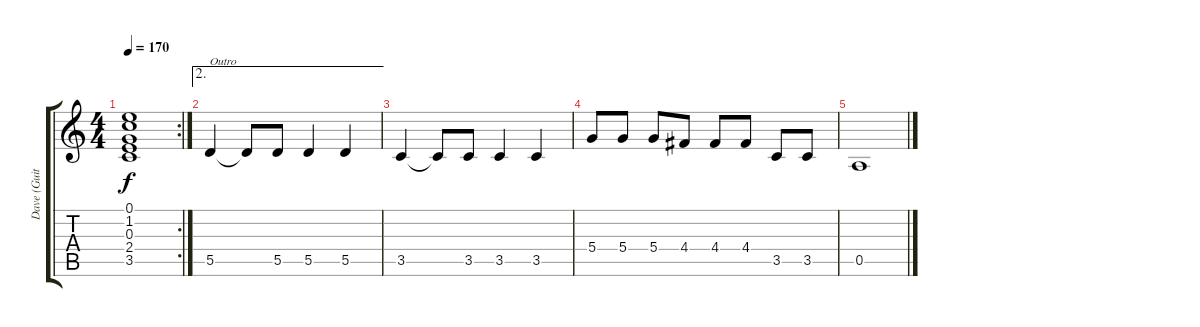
\track ("Dave (Guitar 1)" "Dave (Guit") {instrument distortionguitar}
\staff {score tabs}
\tuning (E4 B3 G3 D3 A2 E2) {hide}
\rc 2
\ts (4 4)
\tempo 170
\clef g2
\ks c
(0.1{t} 1.2{t} 0.3{t} 2.4{t} 3.5{t}).1{dy f} |
\ae 2
5.5.4{txt "Outro"} 5.5{t}.8 5.5.8 5.5.4 5.5.4 |
3.5.4 3.5{t}.8 3.5.8 3.5.4 3.5.4 |
5.4.8 5.4.8 5.4.8 4.4.8 4.4.8 4.4.8 3.5.8 3.5.8 |
0.5.1
